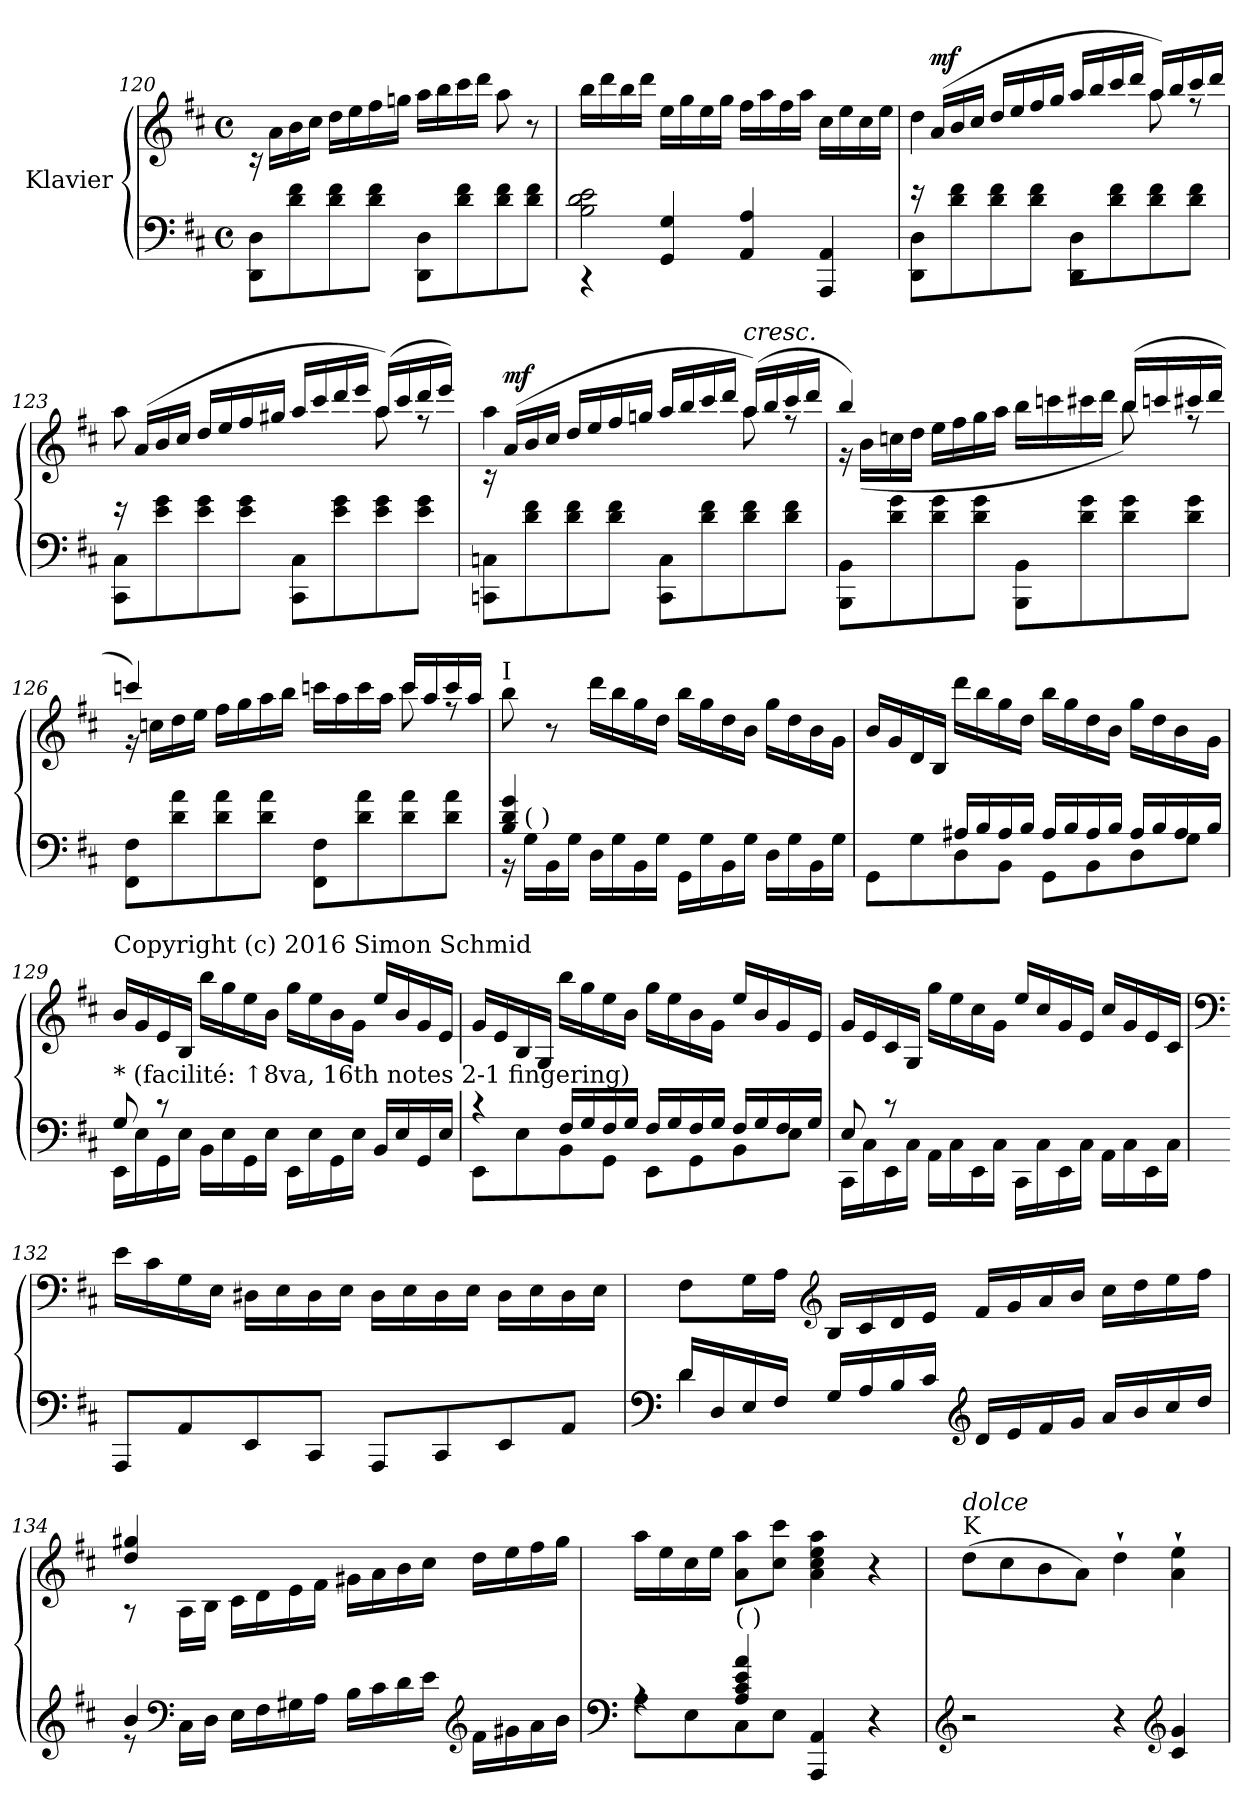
**kern	**kern	**dynam
*part1	*part1	*part1
*staff2	*staff1	*staff1/2
*I"Klavier	*	*
*clefF4	*clefG2	*
*k[f#c#]	*k[f#c#]	*
*M4/4	*M4/4	*
*met(c)	*met(c)	*
=120	=120	=120
*	*^	*
8DD\ 8D\L	16rc	8ryy	.
.	16a\LL	.	.
8d\ 8f#\	16b\	8ryy	.
.	16cc#\JJ	.	.
8d\ 8f#\	16dd\LL	4ryy	.
.	16ee\	.	.
8d\ 8f#\J	16ff#\	.	.
.	16ggn\JJ	.	.
8DD\ 8D\L	16aa\LL	2ryy	.
.	16bb\	.	.
8d\ 8f#\	16ccc#\	.	.
.	16ddd\JJ	.	.
8d\ 8f#\	8aa\	.	.
8d\ 8f#\J	8r	.	.
*	*v	*v	*
!!LO:PB:g=z
=121	=121	=121
*^	*	*
4rCC	2B\ 2d\ 2e\	16bb\LL	.
.	.	16ddd\	.
.	.	16bb\	.
.	.	16ddd\JJ	.
4GG/ 4G/	.	16ee\LL	.
.	.	16gg\	.
.	.	16ee\	.
.	.	16gg\JJ	.
4AA/ 4A/	2rddyy	16ff#\LL	.
.	.	16aa\	.
.	.	16ff#\	.
.	.	16aa\JJ	.
4AAA/ 4AA/	.	16cc#\LL	.
.	.	16ee\	.
.	.	16cc#\	.
.	.	16ee\JJ	.
=122	=122	=122	=122
*	*	*^	*
8DD\ 8D\L	1ryy	16rD	4dd\	.
!	!	!	!	!LO:DY:a
.	.	(16a/LL	.	mf
8d\ 8f#\	.	16b/	.	.
.	.	16cc#/JJ	.	.
8d\ 8f#\	.	16dd/LL	4ryy	.
.	.	16ee/	.	.
8d\ 8f#\J	.	16ff#/	.	.
.	.	16gg/JJ	.	.
8DD\ 8D\L	.	16aa/LL	4ryy	.
.	.	16bb/	.	.
8d\ 8f#\	.	16ccc#/	.	.
.	.	16ddd/JJ	.	.
!	!	!	!	!LO:DY:a
8d\ 8f#\	.	16aa/LL)	8aa\	other-dynamics
.	.	16bb/	.	.
8d\ 8f#\J	.	16ccc#/	8rff	.
.	.	16ddd/JJ	.	.
*v	*v	*	*	*
!!LO:LB:g=z	!!
=123	=123	=123	=123
8CC#\ 8C#\L	16rD	8aa\	.
!	!	!	!LO:DY:b
!	!	!	!LO:DY:n=1:a
.	(16a/LL	.	mp mf
8e\ 8g\	16b/	8ryy	.
.	16cc#/JJ	.	.
8e\ 8g\	16dd/LL	4ryy	.
.	16ee/	.	.
8e\ 8g\J	16ff#/	.	.
.	16gg#X/JJ	.	.
8CC#\ 8C#\L	16aa/LL	4ryy	.
.	16ccc#/	.	.
8e\ 8g\	16ddd/	.	.
.	16eee/JJ	.	.
!	!	!	!LO:DY:n=2:a
8e\ 8g\	(16aa/LL)	8aa\	other-dynamics
.	16ccc#/	.	.
8e\ 8g\J	16ddd/	8rff	.
.	16eee/JJ)	.	.
=124	=124	=124	=124
*^	*	*	*
8CCn\ 8Cn\L	1ryy	16rc	4aa\	.
!	!	!	!	!LO:DY:a
.	.	(16a/LL	.	mf
8d\ 8f#\	.	16b/	.	.
.	.	16cc#/JJ	.	.
8d\ 8f#\	.	16dd/LL	4ryy	.
.	.	16ee/	.	.
8d\ 8f#\J	.	16ff#/	.	.
.	.	16ggn/JJ	.	.
8CC\ 8C\L	.	16aa/LL	4ryy	.
.	.	16bb/	.	.
8d\ 8f#\	.	16ccc#/	.	.
.	.	16ddd/JJ	.	.
!	!	!LO:TX:a:i:t=cresc.	!	!
!	!	!	!	!LO:DY:a
8d\ 8f#\	.	(16aa/LL)	8aa\	other-dynamics
.	.	16bb/	.	.
8d\ 8f#\J	.	16ccc#/	8rff	.
.	.	16ddd/JJ	.	.
*v	*v	*	*	*
!!LO:LB:g=z	!!
=125	=125	=125	=125
8BBB\ 8BB\L	4bb/)	16r	.
.	.	(16b\LL	.
8d\ 8g\	.	16ccn\	.
.	.	16dd\JJ	.
8d\ 8g\	4rffyy	16ee\LL	.
.	.	16ff#\	.
8d\ 8g\J	.	16gg\	.
.	.	16aa\JJ	.
8BBB\ 8BB\L	4rcccyy	16bb\LL	.
.	.	16cccn\	.
8d\ 8g\	.	16ccc#X\	.
.	.	16ddd\JJ	.
8d\ 8g\	(16bb/LL	8bb\)	.
.	16cccn/	.	.
8d\ 8g\J	16ccc#X/	8rff	.
.	16ddd/JJ	.	.
=126	=126	=126	=126
8FF#\ 8F#\L	4cccn/)	16r	.
.	.	16ccn\LL	.
8d\ 8a\	.	16dd\	.
.	.	16ee\JJ	.
8d\ 8a\	4rffyy	16ff#\LL	.
.	.	16gg\	.
8d\ 8a\J	.	16aa\	.
.	.	16bb\JJ	.
8FF#\ 8F#\L	4raayy	16cccn\LL	.
.	.	16aa\	.
8d\ 8a\	.	16ccc\	.
.	.	16aa\JJ	.
8d\ 8a\	16ccc/LL	8ccc\	.
.	16aa/	.	.
8d\ 8a\J	16ccc/	8rff	.
.	16aa/JJ	.	.
*	*v	*v	*
!!LO:LB:g=z
=127	=127	=127
*^	*	*
!	!	!LO:TX:a:t=I	!
4B/ 4d/ 4g/	16r	8bb\	.
!	!LO:TX:a:t=(   )	!	!
.	16G\LL	.	.
.	16BB\	8r	.
.	16G\JJ	.	.
4rFyy	16D\LL	16ddd\LL	.
.	16G\	16bb\	.
.	16BB\	16gg\	.
.	16G\JJ	16dd\JJ	.
4rFyy	16GG\LL	16bb\LL	.
.	16G\	16gg\	.
.	16BB\	16dd\	.
.	16G\JJ	16b\JJ	.
4rFyy	16D\LL	16gg\LL	.
.	16G\	16dd\	.
.	16BB\	16b\	.
.	16G\JJ	16g\JJ	.
=128	=128	=128	=128
*	*	*^	*
4ryy	8GG\L	16b/LL	1ryy	.
.	.	16g/	.	.
.	8G\	16d/	.	.
.	.	(16B/JJ	.	.
16A#X/LL)	8D\	16ddd\LL	.	.
16B/	.	16bb\	.	.
16A#/	8BB\J	16gg\	.	.
16B/JJ	.	16dd\JJ	.	.
16A#/LL	8GG\L	16bb\LL	.	.
16B/	.	16gg\	.	.
16A#/	8BB\	16dd\	.	.
16B/JJ	.	16b\JJ	.	.
16A#/LL	8D\	16gg\LL	.	.
16B/	.	16dd\	.	.
16A#/	8G\J	16b\	.	.
16B/JJ	.	16g\JJ	.	.
*	*	*v	*v	*
!!LO:LB:g=z
=129	=129	=129	=129
!	!	!LO:TX:a:t=Copyright (c) 2016 Simon Schmid	!
!LO:TX:a:t=* (facilité&colon; ↑8va, 16th notes 2-1 fingering)	!	!	!
16EE\LL	8G/	16b/LL	.
16E\	.	16g/	.
16GG\	8rc	16e/	.
16E\JJ	.	16B/JJ	.
16BB\LL	4rcyy	16bb\LL	.
16E\	.	16gg\	.
16GG\	.	16ee\	.
16E\JJ	.	16b\JJ	.
16EE\LL	2reyy	16gg\LL	.
16E\	.	16ee\	.
16GG\	.	16b\	.
16E\JJ	.	16g\JJ	.
16BB/LL	.	16ee/LL	.
16E/	.	16b/	.
16GG/	.	16g/	.
16E/JJ	.	16e/JJ	.
=130	=130	=130	=130
4r	8EE\L	16g/LL	.
.	.	16e/	.
.	8E\	16B/	.
.	.	(16G/JJ	.
16F#/LL)	8BB\	16bb\LL	.
16G/	.	16gg\	.
16F#/	8GG\J	16ee\	.
16G/JJ	.	16b\JJ	.
16F#/LL	8EE\L	16gg\LL	.
16G/	.	16ee\	.
16F#/	8GG\	16b\	.
16G/JJ	.	16g\JJ	.
16F#/LL	8BB\	16ee/LL	.
16G/	.	16b/	.
16F#/	8E\J	16g/	.
16G/JJ	.	16e/JJ	.
!!LO:LB:g=z
=131	=131	=131	=131
16CC#\LL	8E/	16g/LL	.
16C#\	.	16e/	.
16EE\	8rc	16c#/	.
16C#\JJ	.	16G/JJ	.
16AA\LL	4rgyy	16gg\LL	.
16C#\	.	16ee\	.
16EE\	.	16cc#\	.
16C#\JJ	.	16g\JJ	.
16CC#\LL	2reyy	16ee/LL	.
16C#\	.	16cc#/	.
16EE\	.	16g/	.
16C#\JJ	.	16e/JJ	.
16AA\LL	.	16cc#/LL	.
16C#\	.	16g/	.
16EE\	.	16e/	.
16C#\JJ	.	16c#/JJ	.
*v	*v	*	*
=132	=132	=132
*	*clefF4	*
8AAA/L	16e\LL	.
.	16c#\	.
8AA/	16G\	.
.	16E\JJ	.
8EE/	16D#X\LL	.
.	16E\	.
8CC#/J	16D#\	.
.	16E\JJ	.
8AAA/L	16D#\LL	.
.	16E\	.
8CC#/	16D#\	.
.	16E\JJ	.
8EE/	16D#\LL	.
.	16E\	.
8AA/J	16D#\	.
.	16E\JJ	.
!!LO:PB:g=z
=133	=133	=133
*clefF4	*	*
*^	*	*
16d/LL	4d\	8F#\L	.
16D/	.	.	.
16E/	.	16G\L	.
16F#/JJ	.	16A\JJ	.
*	*	*clefG2	*
16G/LL	4ryy	16B/LL	.
16A/	.	16c#/	.
16B/	.	16d/	.
16c#/JJ	.	16e/JJ	.
*clefG2	*	*	*
16d/LL	2rcyy	16f#/LL	.
16e/	.	16g/	.
16f#/	.	16a/	.
16g/JJ	.	16b/JJ	.
16a/LL	.	16cc#\LL	.
16b/	.	16dd\	.
16cc#/	.	16ee\	.
16dd/JJ	.	16ff#\JJ	.
=134	=134	=134	=134
*	*	*^	*
4b/	8re	4dd/ 4gg#X/	8r	.
*clefF4	*	*	*	*
.	16C#\LL	.	16A\LL	.
.	16D\JJ	.	16B\JJ	.
4ryy	16E\LL	4ryy	16c#\LL	.
.	16F#\	.	16d\	.
.	16G#X\	.	16e\	.
.	16A\JJ	.	16f#\JJ	.
2ryy	16B\LL	2ryy	16g#X\LL	.
.	16c#\	.	16a\	.
.	16d\	.	16b\	.
.	16e\JJ	.	16cc#\JJ	.
*clefG2	*	*	*	*
.	16f#\LL	.	16dd\LL	.
.	16g#X\	.	16ee\	.
.	16a\	.	16ff#\	.
.	16b\JJ	.	16gg#\JJ	.
*	*	*v	*v	*
!!LO:LB:g=z
=135	=135	=135	=135
*clefF4	*	*	*
4rA	8A\L	16aa\LL	.
.	.	16ee\	.
.	8E\	16cc#\	.
.	.	16ee\JJ	.
!LO:TX:a:t=(   )	!	!	!
4A/ 4c#/ 4e/ 4a/	8C#\	8a\ 8aa\L	.
.	8E\J	8cc#\ 8ccc#\J	.
4AAA/ 4AA/	4rcyy	4a\ 4cc#\ 4ee\ 4aa\	.
4r	4ryy	4r	.
=136	=136	=136	=136
!	!	!LO:TX:a:t=K	!
!	!	!LO:TX:a:i:t=dolce	!
*v	*v	*	*
2r	(8dd\L	.
.	8cc#\	.
.	8b\	.
.	8a\J)	.
4r	4dd`\	.
*clefG2	*	*
4c#/ 4g/	4a\` 4ee\`	.
=	=	=
*-	*-	*-
